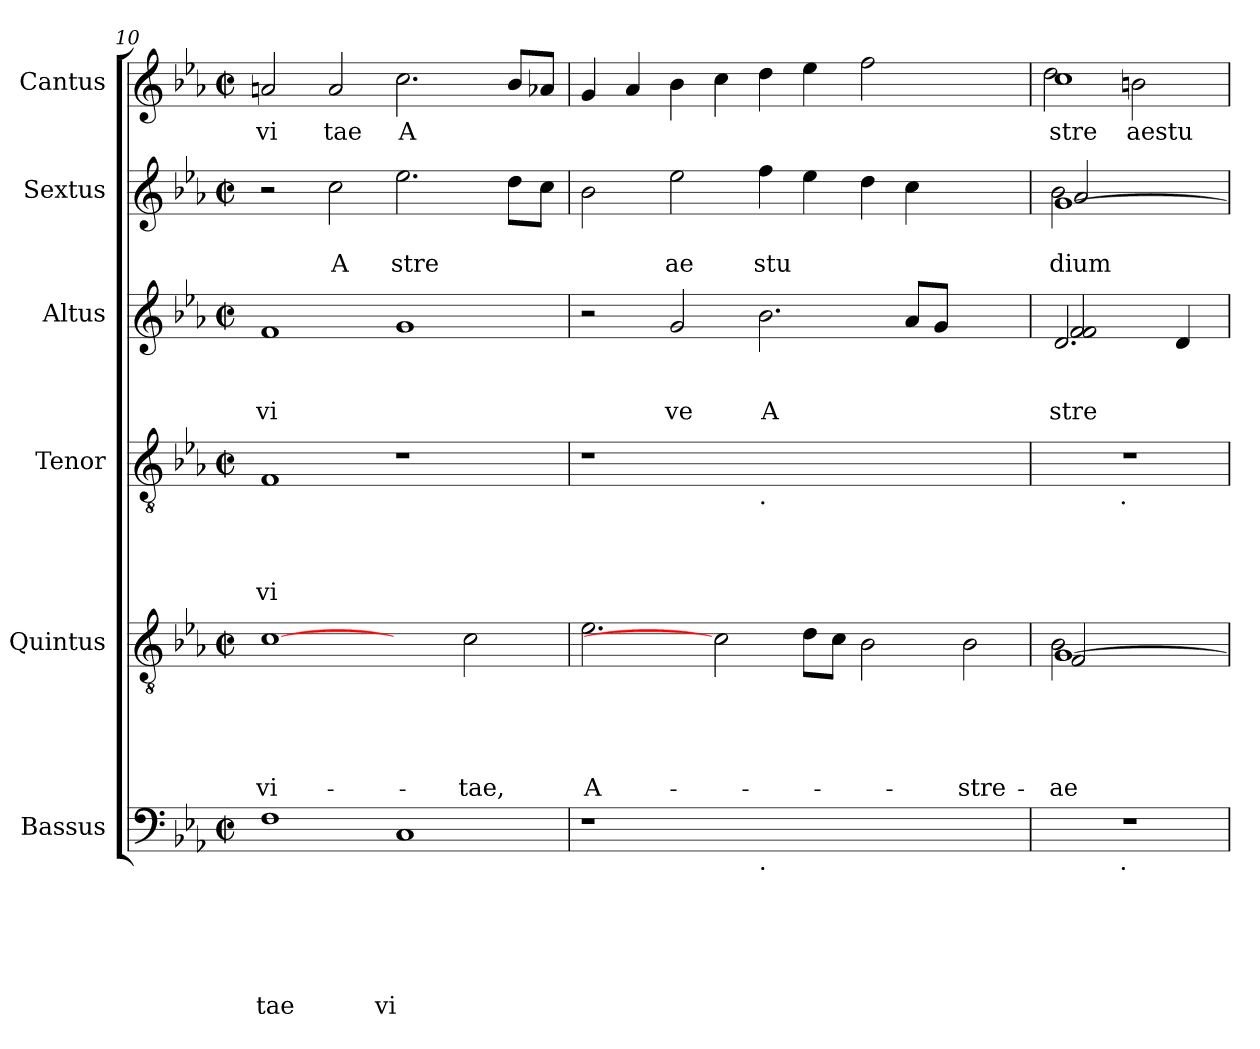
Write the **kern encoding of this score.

**kern	**text	**text	**text	**text	**text	**text	**kern	**text	**text	**text	**text	**text	**kern	**text	**text	**text	**text	**kern	**text	**text	**text	**kern	**text	**text	**kern	**text
*part6	*part6	*part6	*part6	*part6	*part6	*part6	*part5	*part5	*part5	*part5	*part5	*part5	*part4	*part4	*part4	*part4	*part4	*part3	*part3	*part3	*part3	*part2	*part2	*part2	*part1	*part1
*staff6	*staff6	*staff6	*staff6	*staff6	*staff6	*staff6	*staff5	*staff5	*staff5	*staff5	*staff5	*staff5	*staff4	*staff4	*staff4	*staff4	*staff4	*staff3	*staff3	*staff3	*staff3	*staff2	*staff2	*staff2	*staff1	*staff1
*I"Bassus	*	*	*	*	*	*	*I"Quintus	*	*	*	*	*	*I"Tenor	*	*	*	*	*I"Altus	*	*	*	*I"Sextus	*	*	*I"Cantus	*
*clefF4	*	*	*	*	*	*	*clefGv2	*	*	*	*	*	*clefGv2	*	*	*	*	*clefG2	*	*	*	*clefG2	*	*	*clefG2	*
*k[b-e-a-]	*	*	*	*	*	*	*k[b-e-a-]	*	*	*	*	*	*k[b-e-a-]	*	*	*	*	*k[b-e-a-]	*	*	*	*k[b-e-a-]	*	*	*k[b-e-a-]	*
*E-:	*	*	*	*	*	*	*E-:	*	*	*	*	*	*E-:	*	*	*	*	*E-:	*	*	*	*E-:	*	*	*E-:	*
*M2/2	*	*	*	*	*	*	*M2/2	*	*	*	*	*	*M2/2	*	*	*	*	*M2/2	*	*	*	*M2/2	*	*	*M2/2	*
*met(c|)	*	*	*	*	*	*	*met(c|)	*	*	*	*	*	*met(c|)	*	*	*	*	*met(c|)	*	*	*	*met(c|)	*	*	*met(c|)	*
=10	=10	=10	=10	=10	=10	=10	=10	=10	=10	=10	=10	=10	=10	=10	=10	=10	=10	=10	=10	=10	=10	=10	=10	=10	=10	=10
!	!	!	!	!	!	!LO:LY:b	!	!	!	!	!	!LO:LY:b	!	!	!	!	!LO:LY:b	!	!	!	!LO:LY:b	!	!	!	!	!LO:LY:b
1F	.	.	.	.	.	tae	[1c	.	.	.	.	vi-	1F	.	.	.	vi	1f	.	.	vi	2r	.	.	2an/	vi
!	!	!	!	!	!	!	!	!	!	!	!	!	!	!	!	!	!	!	!	!	!	!	!	!LO:LY:b	!	!LO:LY:b
.	.	.	.	.	.	.	.	.	.	.	.	.	.	.	.	.	.	.	.	.	.	2cc\	.	A	2a/	tae
!	!	!	!	!	!	!LO:LY:b	!	!	!	!	!	!	!	!	!	!	!	!	!	!	!	!	!	!LO:LY:b	!	!LO:LY:b
1C	.	.	.	.	.	vi	2ryy	.	.	.	.	.	1r	.	.	.	.	1g	.	.	.	2.ee-\	.	stre	2.cc\	A
!	!	!	!	!	!	!	!	!	!	!	!	!LO:LY:b	!	!	!	!	!	!	!	!	!	!	!	!	!	!
.	.	.	.	.	.	.	2c\	.	.	.	.	-tae,	.	.	.	.	.	.	.	.	.	.	.	.	.	.
.	.	.	.	.	.	.	.	.	.	.	.	.	.	.	.	.	.	.	.	.	.	8dd\L	.	.	8b-/L	.
.	.	.	.	.	.	.	.	.	.	.	.	.	.	.	.	.	.	.	.	.	.	8cc\J	.	.	8a-X/J	.
=11	=11	=11	=11	=11	=11	=11	=11	=11	=11	=11	=11	=11	=11	=11	=11	=11	=11	=11	=11	=11	=11	=11	=11	=11	=11	=11
!	!	!	!	!	!	!	!	!	!	!	!	!LO:LY:b	!	!	!	!	!	!	!	!	!	!	!	!	!	!
1r	.	.	.	.	.	.	2.e-\	.	.	.	.	A-	1r	.	.	.	.	2r	.	.	.	2b-\	.	.	4g/	.
.	.	.	.	.	.	.	.	.	.	.	.	.	.	.	.	.	.	.	.	.	.	.	.	.	4a-/	.
!	!	!	!	!	!	!	!	!	!	!	!	!	!	!	!	!	!	!	!	!	!LO:LY:b	!	!	!LO:LY:b	!	!
.	.	.	.	.	.	.	.	.	.	.	.	.	.	.	.	.	.	2g/	.	.	ve	2ee-\	.	ae	4b-\	.
.	.	.	.	.	.	.	2c]	.	.	.	.	.	.	.	.	.	.	.	.	.	.	.	.	.	4cc\	.
!	!	!	!	!	!	!	!	!	!	!	!	!	!LO:TX:b:t=.	!	!	!	!	!	!	!	!	!	!	!	!	!
!LO:TX:b:t=.	!	!	!	!	!	!	!	!	!	!	!	!	!	!	!	!	!	!	!	!	!	!	!	!	!	!
!	!	!	!	!	!	!	!	!	!	!	!	!	!	!	!	!	!	!	!	!	!LO:LY:b	!	!	!LO:LY:b	!	!
1.ryy	.	.	.	.	.	.	.	.	.	.	.	.	1.ryy	.	.	.	.	2.b-\	.	.	A	4ff\	.	stu	4dd\	.
.	.	.	.	.	.	.	8d\L	.	.	.	.	.	.	.	.	.	.	.	.	.	.	4ee-\	.	.	4ee-\	.
.	.	.	.	.	.	.	8c\J	.	.	.	.	.	.	.	.	.	.	.	.	.	.	.	.	.	.	.
.	.	.	.	.	.	.	2B-\	.	.	.	.	.	.	.	.	.	.	.	.	.	.	4dd\	.	.	2ff\	.
.	.	.	.	.	.	.	.	.	.	.	.	.	.	.	.	.	.	8a-/L	.	.	.	4cc\	.	.	.	.
.	.	.	.	.	.	.	.	.	.	.	.	.	.	.	.	.	.	8g/J	.	.	.	.	.	.	.	.
!	!	!	!	!	!	!	!	!	!	!	!	!LO:LY:b	!	!	!	!	!	!	!	!	!	!	!	!	!	!
.	.	.	.	.	.	.	2B-\	.	.	.	.	-stre-	.	.	.	.	.	2ryy	.	.	.	2ryy	.	.	2ryy	.
=12	=12	=12	=12	=12	=12	=12	=12	=12	=12	=12	=12	=12	=12	=12	=12	=12	=12	=12	=12	=12	=12	=12	=12	=12	=12	=12
*	*	*	*	*	*	*	*^	*	*	*	*	*	*	*	*	*	*	*	*	*	*	*	*	*	*	*
*	*	*	*	*	*	*	*	*^	*	*	*	*	*	*	*	*	*	*	*	*	*	*	*	*	*	*	*
!	!	!	!	!	!	!	!	!	!	!	!	!	!	!LO:LY:b	!	!	!	!	!	!	!	!	!LO:LY:b	!	!	!LO:LY:b	!	!LO:LY:b
*^	*	*	*	*	*	*	*	*	*	*	*	*	*	*	*^	*	*	*	*	*^	*	*	*	*^	*	*	*^	*
*	*	*	*	*	*	*	*	*	*	*	*	*	*	*	*	*	*	*	*	*	*	*	*	*	*	*	*	*^	*	*	*	*	*
1r	4...ryy	.	.	.	.	.	.	[<1G	2B-\	2F/	.	.	.	.	-ae	1r	4...ryy	.	.	.	.	2.d/	2f/ 2f/	.	.	stre	[<1g	2b-\	2a-/	.	dium	1cc	2dd\	stre
!	!	!	!	!	!	!	!	!	!	!	!	!	!	!	!	!	!LO:TX:b:t=.	!	!	!	!	!	!	!	!	!	!	!	!	!	!	!	!	!
!	!LO:TX:b:t=.	!	!	!	!	!	!	!	!	!	!	!	!	!	!	!	!	!	!	!	!	!	!	!	!	!	!	!	!	!	!	!	!	!
.	2ryy	.	.	.	.	.	.	.	.	.	.	.	.	.	.	.	2ryy	.	.	.	.	.	.	.	.	.	.	.	.	.	.	.	.	.
!	!	!	!	!	!	!	!	!	!	!	!	!	!	!	!	!	!	!	!	!	!	!	!	!	!	!	!	!	!	!	!	!	!	!LO:LY:b
.	.	.	.	.	.	.	.	.	2ryy	2ryy	.	.	.	.	.	.	.	.	.	.	.	.	2ryy	.	.	.	.	2ryy	2ryy	.	.	.	2bn\	aestu
.	.	.	.	.	.	.	.	.	.	.	.	.	.	.	.	.	.	.	.	.	.	4d/	.	.	.	.	.	.	.	.	.	.	.	.
.	32ryy	.	.	.	.	.	.	.	.	.	.	.	.	.	.	.	32ryy	.	.	.	.	.	.	.	.	.	.	.	.	.	.	.	.	.
*v	*v	*	*	*	*	*	*	*	*	*	*	*	*	*	*	*v	*v	*	*	*	*	*v	*v	*	*	*	*v	*v	*v	*	*	*v	*v	*
*	*	*	*	*	*	*	*v	*v	*v	*	*	*	*	*	*	*	*	*	*	*	*	*	*	*	*	*	*	*
=	=	=	=	=	=	=	=	=	=	=	=	=	=	=	=	=	=	=	=	=	=	=	=	=	=	=
*-	*-	*-	*-	*-	*-	*-	*-	*-	*-	*-	*-	*-	*-	*-	*-	*-	*-	*-	*-	*-	*-	*-	*-	*-	*-	*-
